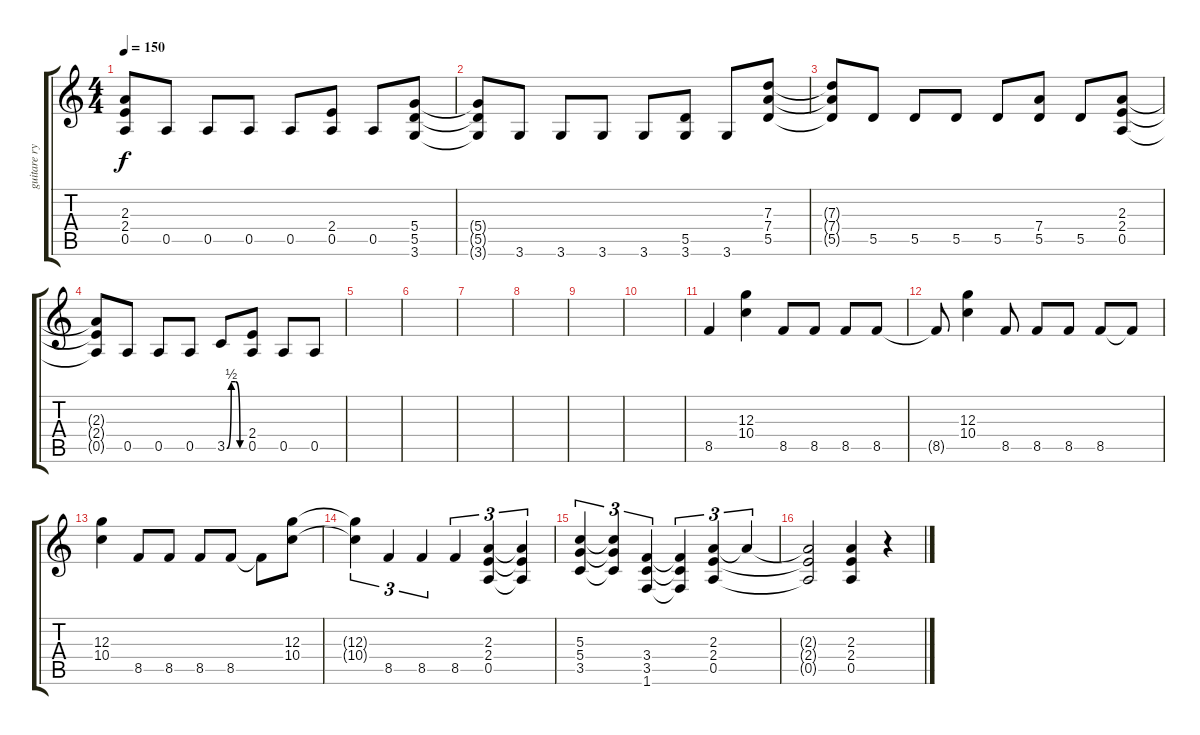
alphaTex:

\track ("guitare rythme 2" "guitare ry") {instrument overdrivenguitar}
\staff {score tabs}
\tuning (E4 B3 G3 D3 A2 E2) {hide}
\ts (4 4)
\tempo 150
\clef g2
\ks c
(2.3{t} 2.4{t} 0.5{t}).8{dy f} 0.5.8 0.5.8 0.5.8 0.5.8 (2.4 0.5).8 0.5.8 (5.4 5.5 3.6).8 |
(5.4{t} 5.5{t} 3.6{t}).8 3.6.8 3.6.8 3.6.8 3.6.8 (5.5 3.6).8 3.6.8 (7.3 7.4 5.5).8 |
(7.3{t} 7.4{t} 5.5{t}).8 5.5.8 5.5.8 5.5.8 5.5.8 (7.4 5.5).8 5.5.8 (2.3 2.4 0.5).8 |
(2.3{t} 2.4{t} 0.5{t}).8 0.5.8 0.5.8 0.5.8 3.5{be (custom 0 0 15 2 30 2 45 0 60 0)}.8 (2.4 0.5).8 0.5.8 0.5.8 |
|
|
|
|
|
|
8.5.4 (12.3 10.4).4 8.5.8 8.5.8 8.5.8 8.5.8 |
8.5{t}.8 (12.3 10.4).4 8.5.8 8.5.8 8.5.8 8.5.8 8.5{t}.8 |
(12.3 10.4).4 8.5.8 8.5.8 8.5.8 8.5.8 8.5{t}.8 (12.3 10.4).8 |
(12.3{t} 10.4{t}).4{tu (3 2)} 8.5.4{tu (3 2)} 8.5.4{tu (3 2)} 8.5.4{tu (3 2)} (2.3 2.4 0.5).4{tu (3 2)} (2.3{t} 2.4{t} 0.5{t}).4{tu (3 2)} |
(5.3 5.4 3.5).4{tu (3 2)} (5.3{t} 5.4{t} 3.5{t}).4{tu (3 2)} (3.4 3.5 1.6).4{tu (3 2)} (3.4{t} 3.5{t} 1.6{t}).4{tu (3 2)} (2.3 2.4 0.5).4{tu (3 2)} 2.3{t}.4{tu (3 2)} |
(2.3{t} 2.4{t} 0.5{t}).2 (2.3 2.4 0.5).4 r.4
